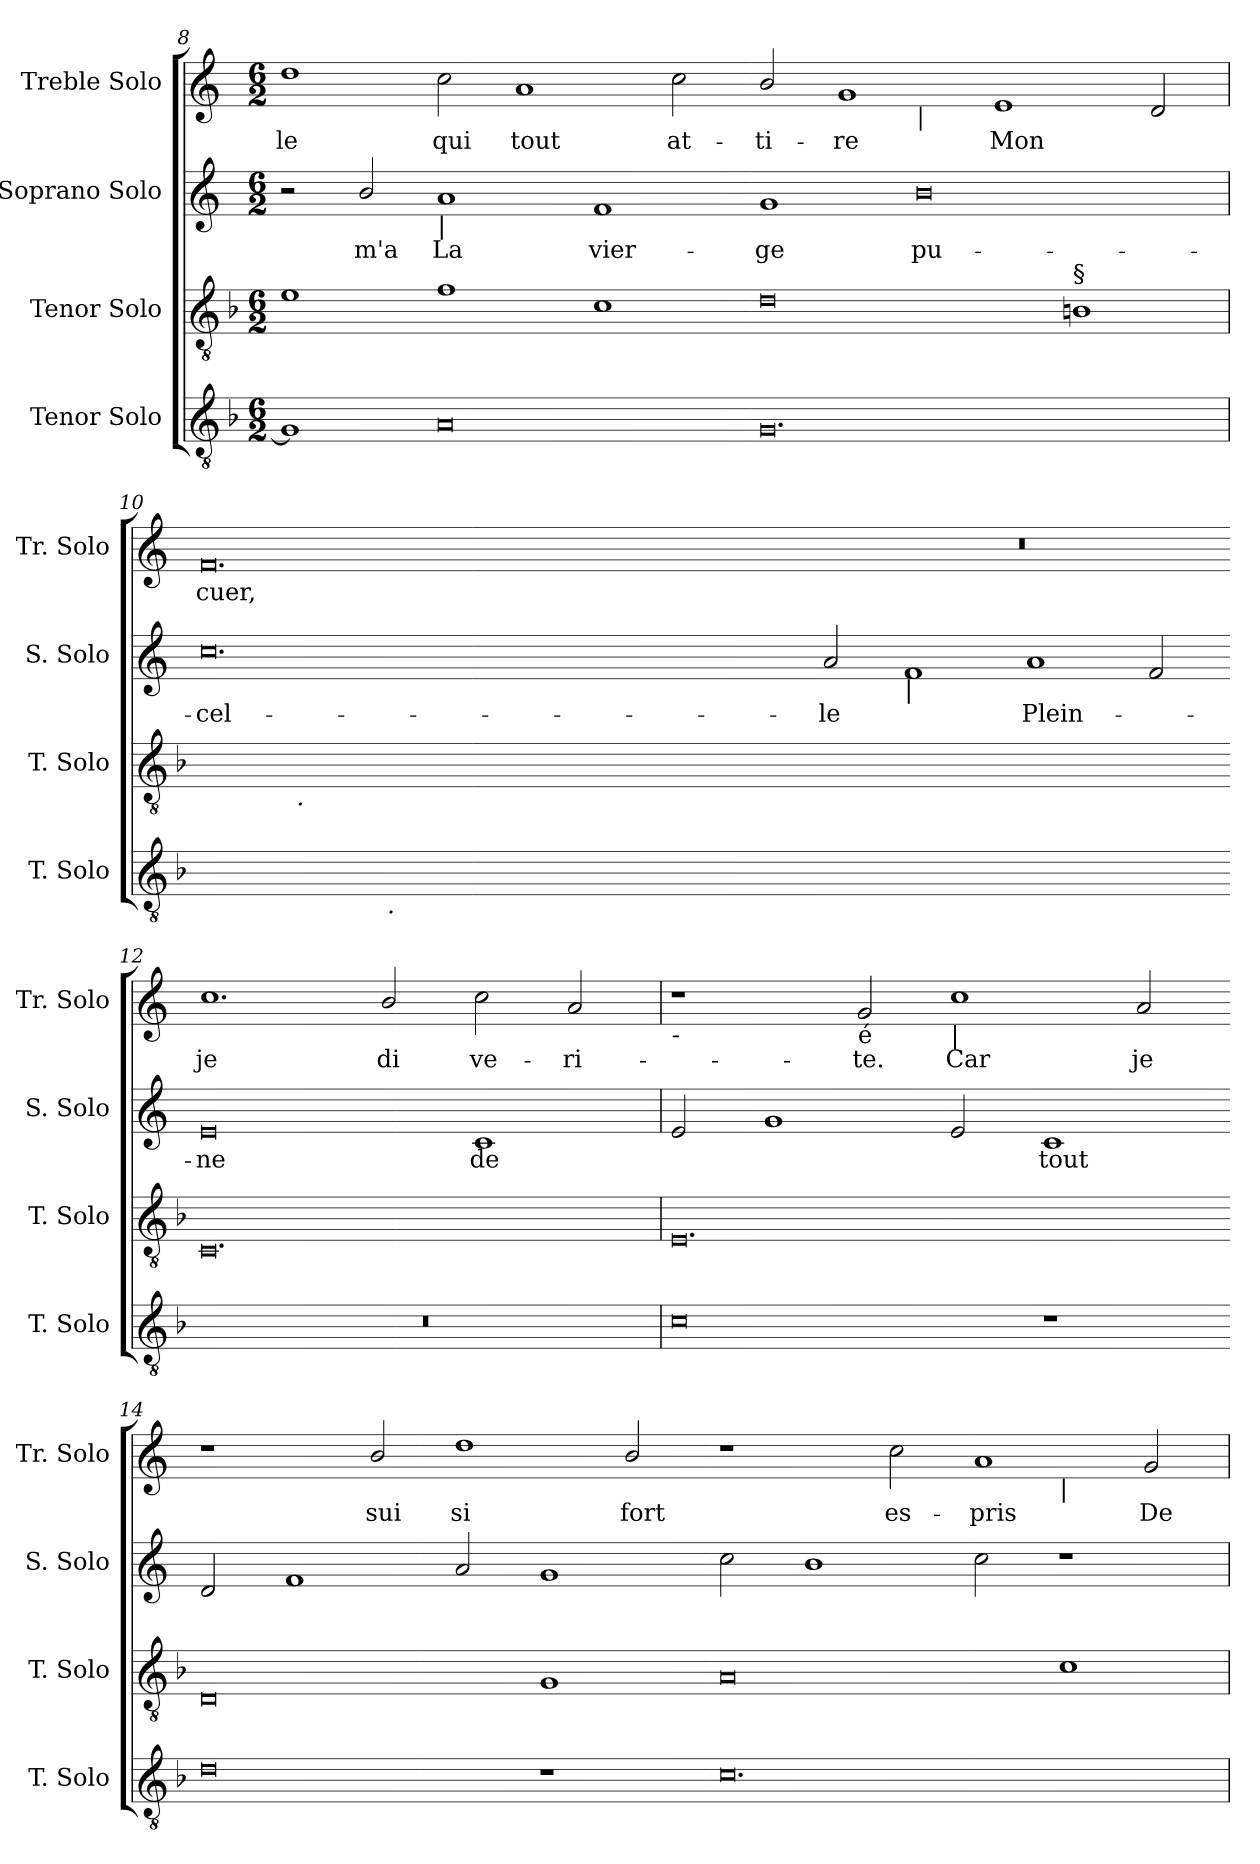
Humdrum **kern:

**kern	**kern	**kern	**text	**kern	**text
*part4	*part3	*part2	*part2	*part1	*part1
*staff4	*staff3	*staff2	*staff2	*staff1	*staff1
*I"Tenor Solo	*I"Tenor Solo	*I"Soprano Solo	*	*I"Treble Solo	*
*I'T. Solo	*I'T. Solo	*I'S. Solo	*	*I'Tr. Solo	*
*clefGv2	*clefGv2	*clefG2	*	*clefG2	*
*ITrd7c12	*ITrd7c12	*	*	*	*
*k[b-]	*k[b-]	*k[]	*	*k[]	*
*F:	*F:	*C:	*	*C:	*
*M6/2	*M6/2	*M6/2	*	*M6/2	*
=8	=8	=8	=8	=8	=8
!	!	!	!	!	!LO:LY:b:color=#000000
1GGi]	1Ei	2r	.	1ddi	-le
!	!	!	!LO:LY:b:color=#000000	!	!
.	.	2bi/	m'a	.	.
!	!	!	!LO:LY:b:color=#000000	!	!
!	!	!LO:TX:b:i:t=|	!	!	!
!	!	!	!	!	!LO:LY:b:color=#000000
0AAi	1Fi	1ai	La	2cci\	qui
!	!	!	!	!	!LO:LY:b:color=#000000
.	.	.	.	1ai	tout
!	!	!	!LO:LY:b:color=#000000	!	!
.	1Ci	1fi	vier-	.	.
!	!	!	!	!	!LO:LY:b:color=#000000
.	.	.	.	2cci\	at-
=9-	=9-	=9-	=9-	=9-	=9-
!	!	!	!LO:LY:b:color=#000000	!	!
!	!	!	!	!	!LO:LY:b:color=#000000
*	*	*	*	*^	*
0.GGi	0Di	1gi	-ge	2bi/	1ryy	-ti-
!	!	!	!	!	!	!LO:LY:b:color=#000000
.	.	.	.	1gi	.	-re
!	!	!	!	!	!LO:TX:b:i:t=|	!
!	!	!	!LO:LY:b:color=#000000	!	!	!
.	.	0bi	pu-	.	0ryy	.
!	!	!	!	!	!	!LO:LY:b:color=#000000
.	.	.	.	1ei	.	Mon
!	!LO:TX:a:t=§	!	!	!	!	!
.	1BBni	.	.	.	.	.
.	.	.	.	2di/	.	.
*	*	*	*	*v	*v	*
=10	=10	=10	=10	=10	=10
*	*	*	*	*^	*
!	!	!	!LO:LY:b:color=#000000	!	!	!
*	*	*	*	*v	*v	*
*	*	*	*	*^	*
!	!	!	!	!	!	!LO:LY:b:color=#000000
*^	*^	*	*	*v	*v	*
[<0.FFiyy	2ryy	[>0.Ciyy	4ryy	0.cci	-cel-	0.fi	cuer,
.	.	.	8ryy	.	.	.	.
.	.	.	128ryy	.	.	.	.
.	.	.	1024ryy	.	.	.	.
!	!	!	!LO:TX:b:i:t=.	!	!	!	!
.	.	.	1ryy	.	.	.	.
.	8ryy	.	.	.	.	.	.
.	32ryy	.	.	.	.	.	.
.	128ryy	.	.	.	.	.	.
.	512ryy	.	.	.	.	.	.
!	!LO:TX:b:i:t=.	!	!	!	!	!	!
.	1ryy	.	.	.	.	.	.
.	.	.	1ryy	.	.	.	.
.	1ryy	.	.	.	.	.	.
.	.	.	2ryy	.	.	.	.
.	4ryy	.	.	.	.	.	.
.	.	.	16ryy	.	.	.	.
.	16ryy	.	.	.	.	.	.
.	.	.	32ryy	.	.	.	.
.	.	.	64ryy	.	.	.	.
.	64ryy	.	.	.	.	.	.
.	.	.	256..ryy	.	.	.	.
.	256.ryy	.	.	.	.	.	.
*v	*v	*	*	*	*	*	*
*	*v	*v	*	*	*	*
=11-	=11-	=11-	=11-	=11-	=11-
*^	*^	*	*	*	*
!	!	!	!	!	!LO:LY:b:color=#000000	!LO:N:vis=1	!
*v	*v	*	*	*	*	*	*
*	*v	*v	*	*	*	*
0.FFiyy]	0.Ciyy]	2ai/	-le	0.r	.
!	!	!LO:TX:b:i:t=|	!	!	!
.	.	1fi	.	.	.
!	!	!	!LO:LY:b:color=#000000	!	!
.	.	1ai	Plein-	.	.
.	.	2fi/	.	.	.
=12-	=12-	=12-	=12-	=12-	=12-
!LO:N:vis=1	!	!	!	!	!
!	!	!	!LO:LY:b:color=#000000	!	!
!	!	!	!	!	!LO:LY:b:color=#000000
0.r	0.CCi	0ei	-ne	1.cci	je
!	!	!	!	!	!LO:LY:b:color=#000000
.	.	.	.	2bi/	di
!	!	!	!LO:LY:b:color=#000000	!	!
!	!	!	!	!	!LO:LY:b:color=#000000
.	.	1ci	de	2cci\	ve-
!	!	!	!	!	!LO:LY:b:color=#000000
.	.	.	.	2ai/	-ri-
!!LO:LB:g=z
=13	=13	=13	=13	=13	=13
!	!	!	!	!LO:TX:b:i:t=-	!
0Ci	0.EEi	2ei/	.	1r	.
.	.	1gi	.	.	.
!	!	!	!	!LO:TX:b:t=é	!
!	!	!	!	!	!LO:LY:b:color=#000000
.	.	.	.	2gi/	-te.
!	!	!	!	!LO:TX:b:i:t=|	!
!	!	!	!	!	!LO:LY:b:color=#000000
.	.	2ei/	.	1cci	Car
!	!	!	!LO:LY:b:color=#000000	!	!
1r	.	1ci	tout	.	.
!	!	!	!	!	!LO:LY:b:color=#000000
.	.	.	.	2ai/	je
=14-	=14-	=14-	=14-	=14-	=14-
0Di	0DDi	2di/	.	1r	.
.	.	1fi	.	.	.
!	!	!	!	!	!LO:LY:b:color=#000000
.	.	.	.	2bi/	sui
!	!	!	!	!	!LO:LY:b:color=#000000
.	.	2ai/	.	1ddi	si
1r	1GGi	1gi	.	.	.
!	!	!	!	!	!LO:LY:b:color=#000000
.	.	.	.	2bi/	fort
=15-	=15-	=15-	=15-	=15-	=15-
*	*	*	*	*^	*
0.Ci	0AAi	2cci\	.	1r	0ryy	.
.	.	1bi	.	.	.	.
!	!	!	!	!	!	!LO:LY:b:color=#000000
.	.	.	.	2cci\	.	es-
!	!	!	!	!	!	!LO:LY:b:color=#000000
.	.	2cci\	.	1ai	.	-pris
!	!	!	!	!	!LO:TX:b:i:t=|	!
.	1Ci	1r	.	.	1ryy	.
!	!	!	!	!	!	!LO:LY:b:color=#000000
.	.	.	.	2gi/	.	De
*	*	*	*	*v	*v	*
=	=	=	=	=	=
*-	*-	*-	*-	*-	*-
